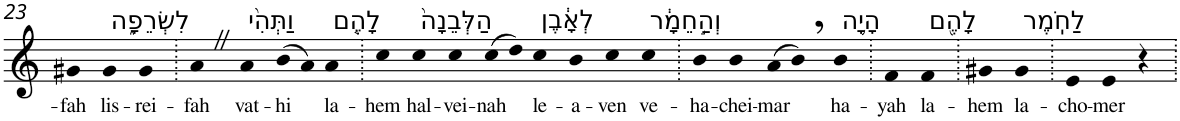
**kern	**text
*part1	*part1
*staff1	*staff1
*I"Piano	*
*I'Pno	*
!!LO:PB:g=z
*clefG2	*
*k[]	*
=23	=23
!	!LO:LY:b
4g#X	-fah
!LO:TX:a:t=לִשְׂרֵפָ֑ה	!
!	!LO:LY:b
4g#	lis-
!	!LO:LY:b
4g#	-rei-
=24.	=24.
!	!LO:LY:b
4aZ	-fah
!LO:TX:a:t=וַתְּהִ֨י	!
!	!LO:LY:b
4a	vat-
!	!LO:LY:b
(>8b	-hi
8a)	.
!LO:TX:a:t=לָהֶ֤ם	!
!	!LO:LY:b
4a	la-
=25.	=25.
!	!LO:LY:b
4cc	-hem
!LO:TX:a:t=הַלְּבֵנָה֙	!
!	!LO:LY:b
4cc	hal-
!	!LO:LY:b
4cc	-vei-
!	!LO:LY:b
(>8cc	-nah
8dd)	.
!LO:TX:a:t=לְאָ֔בֶן	!
!	!LO:LY:b
4cc	le-
!	!LO:LY:b
4b	-a-
!	!LO:LY:b
4cc	-ven
!LO:TX:a:t=וְהַ֣חֵמָ֔ר	!
!	!LO:LY:b
4cc	ve-
=26.	=26.
!	!LO:LY:b
4b	-ha-
!	!LO:LY:b
4b	-chei-
!	!LO:LY:b
(>8a	-mar
8b,)	.
!LO:TX:a:t=הָיָ֥ה	!
!	!LO:LY:b
4b	ha-
=27.	=27.
!	!LO:LY:b
4f	-yah
!LO:TX:a:t=לָהֶ֖ם	!
!	!LO:LY:b
4f	la-
=28.	=28.
!	!LO:LY:b
4g#X	-hem
!LO:TX:a:t=לַחֹֽמֶר	!
!	!LO:LY:b
4g#	la-
=29.	=29.
!	!LO:LY:b
4e	-cho-
!	!LO:LY:b
4e	-mer
4r	.
=.	=.
*-	*-
